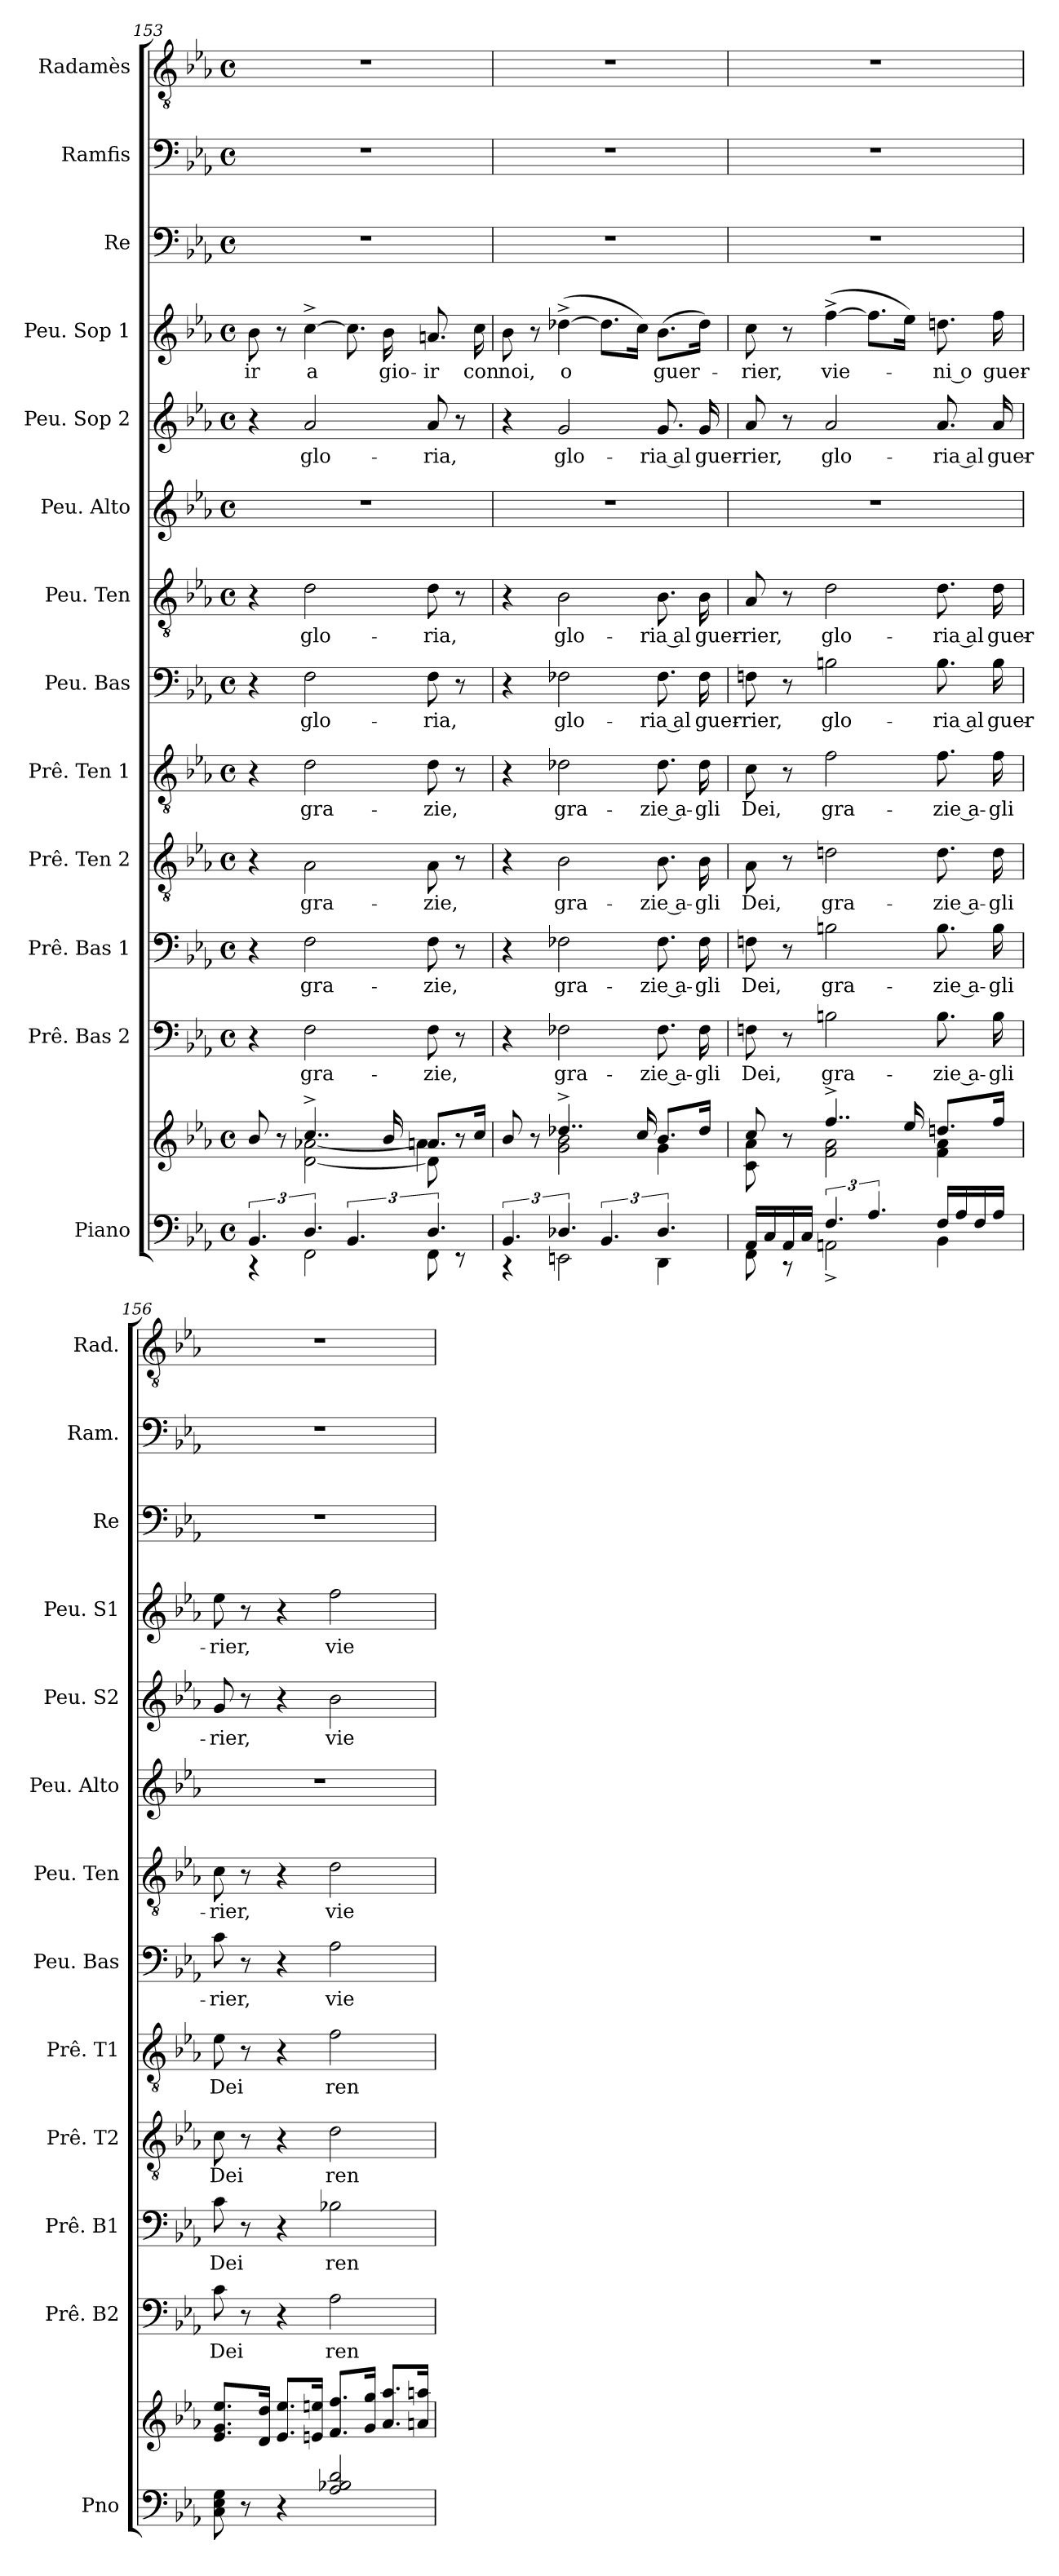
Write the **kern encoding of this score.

**kern	**kern	**kern	**text	**kern	**text	**kern	**text	**kern	**text	**kern	**text	**kern	**text	**kern	**kern	**text	**kern	**text	**kern	**kern	**kern
*part13	*part13	*part12	*part12	*part11	*part11	*part10	*part10	*part9	*part9	*part8	*part8	*part7	*part7	*part6	*part5	*part5	*part4	*part4	*part3	*part2	*part1
*staff14	*staff13	*staff12	*staff12	*staff11	*staff11	*staff10	*staff10	*staff9	*staff9	*staff8	*staff8	*staff7	*staff7	*staff6	*staff5	*staff5	*staff4	*staff4	*staff3	*staff2	*staff1
*I"Piano	*	*I"Prê. Bas 2	*	*I"Prê. Bas 1	*	*I"Prê. Ten 2	*	*I"Prê. Ten 1	*	*I"Peu. Bas	*	*I"Peu. Ten	*	*I"Peu. Alto	*I"Peu. Sop 2	*	*I"Peu. Sop 1	*	*I"Re	*I"Ramfis	*I"Radamès
*I'Pno	*	*I'Prê. B2	*	*I'Prê. B1	*	*I'Prê. T2	*	*I'Prê. T1	*	*I'Peu. Bas	*	*I'Peu. Ten	*	*I'Peu. Alto	*I'Peu. S2	*	*I'Peu. S1	*	*I'Re	*I'Ram.	*I'Rad.
*clefF4	*clefG2	*clefF4	*	*clefF4	*	*clefGv2	*	*clefGv2	*	*clefF4	*	*clefGv2	*	*clefG2	*clefG2	*	*clefG2	*	*clefF4	*clefF4	*clefGv2
*k[b-e-a-]	*k[b-e-a-]	*k[b-e-a-]	*	*k[b-e-a-]	*	*k[b-e-a-]	*	*k[b-e-a-]	*	*k[b-e-a-]	*	*k[b-e-a-]	*	*k[b-e-a-]	*k[b-e-a-]	*	*k[b-e-a-]	*	*k[b-e-a-]	*k[b-e-a-]	*k[b-e-a-]
*M4/4	*M4/4	*M4/4	*	*M4/4	*	*M4/4	*	*M4/4	*	*M4/4	*	*M4/4	*	*M4/4	*M4/4	*	*M4/4	*	*M4/4	*M4/4	*M4/4
*met(c)	*met(c)	*met(c)	*	*met(c)	*	*met(c)	*	*met(c)	*	*met(c)	*	*met(c)	*	*met(c)	*met(c)	*	*met(c)	*	*met(c)	*met(c)	*met(c)
=153	=153	=153	=153	=153	=153	=153	=153	=153	=153	=153	=153	=153	=153	=153	=153	=153	=153	=153	=153	=153	=153
*^	*^	*	*	*	*	*	*	*	*	*	*	*	*	*	*	*	*	*	*	*	*
*	*	*	*^	*	*	*	*	*	*	*	*	*	*	*	*	*	*	*	*	*	*	*	*
!	!	!	!	!	!	!	!	!	!	!	!	!	!	!	!	!	!	!	!	!	!LO:LY:b:color=#0055FF	!	!	!
6.BB-/	4r	8b-/	4ryy	2.ryy	4r	.	4r	.	4r	.	4r	.	4r	.	4r	.	1r	4r	.	8b-\	-ir	1r	1r	1r
.	.	8r	.	.	.	.	.	.	.	.	.	.	.	.	.	.	.	.	.	8r	.	.	.	.
!	!	!	!	!	!	!LO:LY:b:color=#0055FF	!	!LO:LY:b:color=#0055FF	!	!LO:LY:b:color=#0055FF	!	!LO:LY:b:color=#0055FF	!	!LO:LY:b:color=#0055FF	!	!LO:LY:b:color=#0055FF	!	!	!LO:LY:b:color=#AA0000	!	!LO:LY:b:color=#0055FF	!	!	!
6.D/	2FF\	4..cc^/	[2d\ [2a-X\	.	2F\	gra-	2F\	gra-	2A-\	gra-	2d\	gra-	2F\	glo-	2d\	glo-	.	2a-/	glo-	[4cc^\	a	.	.	.
6.BB-/	.	.	.	.	.	.	.	.	.	.	.	.	.	.	.	.	.	.	.	8.cc\]	.	.	.	.
!	!	!	!	!	!	!	!	!	!	!	!	!	!	!	!	!	!	!	!	!	!LO:LY:b:color=#0055FF	!	!	!
.	.	16b-/	.	.	.	.	.	.	.	.	.	.	.	.	.	.	.	.	.	16b-\	gio-	.	.	.
!	!	!	!	!	!	!LO:LY:b:color=#0055FF	!	!LO:LY:b:color=#0055FF	!	!LO:LY:b:color=#0055FF	!	!LO:LY:b:color=#0055FF	!	!LO:LY:b:color=#0055FF	!	!LO:LY:b:color=#0055FF	!	!	!LO:LY:b:color=#AA0000	!	!LO:LY:b:color=#0055FF	!	!	!
6.D/	8FF\	8.an/L	4a-\]	8d\]	8F\	-zie,	8F\	-zie,	8A-\	-zie,	8d\	-zie,	8F\	-ria,	8d\	-ria,	.	8a-/	-ria,	8.an/	-ir	.	.	.
.	8r	.	.	8r	8r	.	8r	.	8r	.	8r	.	8r	.	8r	.	.	8r	.	.	.	.	.	.
!	!	!	!	!	!	!	!	!	!	!	!	!	!	!	!	!	!	!	!	!	!LO:LY:b:color=#0055FF	!	!	!
.	.	16cc/Jk	.	.	.	.	.	.	.	.	.	.	.	.	.	.	.	.	.	16cc\	con	.	.	.
*	*	*	*v	*v	*	*	*	*	*	*	*	*	*	*	*	*	*	*	*	*	*	*	*	*
=154	=154	=154	=154	=154	=154	=154	=154	=154	=154	=154	=154	=154	=154	=154	=154	=154	=154	=154	=154	=154	=154	=154	=154
!	!	!	!	!	!	!	!	!	!	!	!	!	!	!	!	!	!	!	!	!LO:LY:b:color=#0055FF	!	!	!
6.BB-/	4r	8b-/	4ryy	4r	.	4r	.	4r	.	4r	.	4r	.	4r	.	1r	4r	.	8b-\	noi,	1r	1r	1r
.	.	8r	.	.	.	.	.	.	.	.	.	.	.	.	.	.	.	.	8r	.	.	.	.
!	!	!	!	!	!LO:LY:b:color=#0055FF	!	!LO:LY:b:color=#0055FF	!	!LO:LY:b:color=#0055FF	!	!LO:LY:b:color=#0055FF	!	!LO:LY:b:color=#0055FF	!	!LO:LY:b:color=#0055FF	!	!	!LO:LY:b:color=#AA0000	!	!LO:LY:b:color=#0055FF	!	!	!
6.D-X/	2EEn\	4..dd-X^/	2g\ 2b-\	2F-X\	gra-	2F-X\	gra-	2B-\	gra-	2d-X\	gra-	2F-X\	glo-	2B-\	glo-	.	2g/	glo-	(>[4dd-X^\	o	.	.	.
6.BB-/	.	.	.	.	.	.	.	.	.	.	.	.	.	.	.	.	.	.	8.dd-\L]	.	.	.	.
.	.	16cc/	.	.	.	.	.	.	.	.	.	.	.	.	.	.	.	.	16cc\Jk)	.	.	.	.
!	!	!	!	!	!LO:LY:b:color=#0055FF	!	!LO:LY:b:color=#0055FF	!	!LO:LY:b:color=#0055FF	!	!LO:LY:b:color=#0055FF	!	!LO:LY:b:color=#0055FF	!	!LO:LY:b:color=#0055FF	!	!	!LO:LY:b:color=#AA0000	!	!LO:LY:b:color=#0055FF	!	!	!
6.D-/	4DD\	8.b-/L	4g\	8.F-\	zie a-	8.F-\	zie a-	8.B-\	zie a-	8.d-\	zie a-	8.F-\	ria al	8.B-\	ria al	.	8.g/	ria al	(>8.b-\L	guer-	.	.	.
!	!	!	!	!	!LO:LY:b:color=#0055FF	!	!LO:LY:b:color=#0055FF	!	!LO:LY:b:color=#0055FF	!	!LO:LY:b:color=#0055FF	!	!LO:LY:b:color=#0055FF	!	!LO:LY:b:color=#0055FF	!	!	!LO:LY:b:color=#AA0000	!	!	!	!	!
.	.	16dd-/Jk	.	16F-\	-gli	16F-\	-gli	16B-\	-gli	16d-\	-gli	16F-\	guer-	16B-\	guer-	.	16g/	guer-	16dd-\Jk)	.	.	.	.
!!LO:PB:g=z
=155	=155	=155	=155	=155	=155	=155	=155	=155	=155	=155	=155	=155	=155	=155	=155	=155	=155	=155	=155	=155	=155	=155	=155
!	!	!	!	!	!LO:LY:b:color=#0055FF	!	!LO:LY:b:color=#0055FF	!	!LO:LY:b:color=#0055FF	!	!LO:LY:b:color=#0055FF	!	!LO:LY:b:color=#0055FF	!	!LO:LY:b:color=#0055FF	!	!	!LO:LY:b:color=#AA0000	!	!LO:LY:b:color=#0055FF	!	!	!
16AA-/LL	8FF\	8cc/	8c\ 8a-\	8Fn\	Dei,	8Fn\	Dei,	8A-\	Dei,	8c\	Dei,	8Fn\	-rier,	8A-/	-rier,	1r	8a-/	-rier,	8cc\	-rier,	1r	1r	1r
16C/	.	.	.	.	.	.	.	.	.	.	.	.	.	.	.	.	.	.	.	.	.	.	.
16AA-/	8r	8r	8ryy	8r	.	8r	.	8r	.	8r	.	8r	.	8r	.	.	8r	.	8r	.	.	.	.
16C/JJ	.	.	.	.	.	.	.	.	.	.	.	.	.	.	.	.	.	.	.	.	.	.	.
!	!	!	!	!	!LO:LY:b:color=#0055FF	!	!LO:LY:b:color=#0055FF	!	!LO:LY:b:color=#0055FF	!	!LO:LY:b:color=#0055FF	!	!LO:LY:b:color=#0055FF	!	!LO:LY:b:color=#0055FF	!	!	!LO:LY:b:color=#AA0000	!	!LO:LY:b:color=#0055FF	!	!	!
6.F/	2AAn^\	4..ff^/	2f\ 2a-\	2Bn\	gra-	2Bn\	gra-	2dn\	gra-	2f\	gra-	2Bn\	glo-	2d\	glo-	.	2a-/	glo-	(>[4ff^\	vie-	.	.	.
6.A-/	.	.	.	.	.	.	.	.	.	.	.	.	.	.	.	.	.	.	8.ff\L]	.	.	.	.
.	.	16ee-/	.	.	.	.	.	.	.	.	.	.	.	.	.	.	.	.	16ee-\Jk)	.	.	.	.
!	!	!	!	!	!LO:LY:b:color=#0055FF	!	!LO:LY:b:color=#0055FF	!	!LO:LY:b:color=#0055FF	!	!LO:LY:b:color=#0055FF	!	!LO:LY:b:color=#0055FF	!	!LO:LY:b:color=#0055FF	!	!	!LO:LY:b:color=#AA0000	!	!LO:LY:b:color=#0055FF	!	!	!
16F/LL	4BB-\	8.ddn/L	4f\ 4a-\	8.B\	zie a-	8.B\	zie a-	8.d\	zie a-	8.f\	zie a-	8.B\	ria al	8.d\	ria al	.	8.a-/	ria al	8.ddn\	ni o	.	.	.
16A-/	.	.	.	.	.	.	.	.	.	.	.	.	.	.	.	.	.	.	.	.	.	.	.
16F/	.	.	.	.	.	.	.	.	.	.	.	.	.	.	.	.	.	.	.	.	.	.	.
!	!	!	!	!	!LO:LY:b:color=#0055FF	!	!LO:LY:b:color=#0055FF	!	!LO:LY:b:color=#0055FF	!	!LO:LY:b:color=#0055FF	!	!LO:LY:b:color=#0055FF	!	!LO:LY:b:color=#0055FF	!	!	!LO:LY:b:color=#AA0000	!	!LO:LY:b:color=#0055FF	!	!	!
16A-/JJ	.	16ff/Jk	.	16B\	-gli	16B\	-gli	16d\	-gli	16f\	-gli	16B\	guer-	16d\	guer-	.	16a-/	guer-	16ff\	guer-	.	.	.
*v	*v	*	*	*	*	*	*	*	*	*	*	*	*	*	*	*	*	*	*	*	*	*	*
*	*v	*v	*	*	*	*	*	*	*	*	*	*	*	*	*	*	*	*	*	*	*	*
=156	=156	=156	=156	=156	=156	=156	=156	=156	=156	=156	=156	=156	=156	=156	=156	=156	=156	=156	=156	=156	=156
!	!	!	!LO:LY:b:color=#0055FF	!	!LO:LY:b:color=#0055FF	!	!LO:LY:b:color=#0055FF	!	!LO:LY:b:color=#0055FF	!	!LO:LY:b:color=#0055FF	!	!LO:LY:b:color=#0055FF	!	!	!LO:LY:b:color=#AA0000	!	!LO:LY:b:color=#0055FF	!	!	!
8C\ 8E-\ 8G\	8.e-/ 8.g/ 8.ee-/L	8c\	Dei	8c\	Dei	8c\	Dei	8e-\	Dei	8c\	-rier,	8c\	-rier,	1r	8g/	-rier,	8ee-\	-rier,	1r	1r	1r
8r	.	8r	.	8r	.	8r	.	8r	.	8r	.	8r	.	.	8r	.	8r	.	.	.	.
.	16d/ 16dd/Jk	.	.	.	.	.	.	.	.	.	.	.	.	.	.	.	.	.	.	.	.
4r	8.e-/ 8.ee-/L	4r	.	4r	.	4r	.	4r	.	4r	.	4r	.	.	4r	.	4r	.	.	.	.
.	16en/ 16een/Jk	.	.	.	.	.	.	.	.	.	.	.	.	.	.	.	.	.	.	.	.
!	!	!	!LO:LY:b:color=#0055FF	!	!LO:LY:b:color=#0055FF	!	!LO:LY:b:color=#0055FF	!	!LO:LY:b:color=#0055FF	!	!LO:LY:b:color=#0055FF	!	!LO:LY:b:color=#0055FF	!	!	!LO:LY:b:color=#AA0000	!	!LO:LY:b:color=#0055FF	!	!	!
2A-/ 2B-X/ 2d/	8.f/ 8.ff/L	2A-\	ren-	2B-X\	ren-	2d\	ren-	2f\	ren-	2A-\	vie-	2d\	vie-	.	2b-\	vie-	2ff\	vie-	.	.	.
.	16g/ 16gg/Jk	.	.	.	.	.	.	.	.	.	.	.	.	.	.	.	.	.	.	.	.
.	8.a-/ 8.aa-/L	.	.	.	.	.	.	.	.	.	.	.	.	.	.	.	.	.	.	.	.
.	16an/ 16aan/Jk	.	.	.	.	.	.	.	.	.	.	.	.	.	.	.	.	.	.	.	.
=	=	=	=	=	=	=	=	=	=	=	=	=	=	=	=	=	=	=	=	=	=
*-	*-	*-	*-	*-	*-	*-	*-	*-	*-	*-	*-	*-	*-	*-	*-	*-	*-	*-	*-	*-	*-
